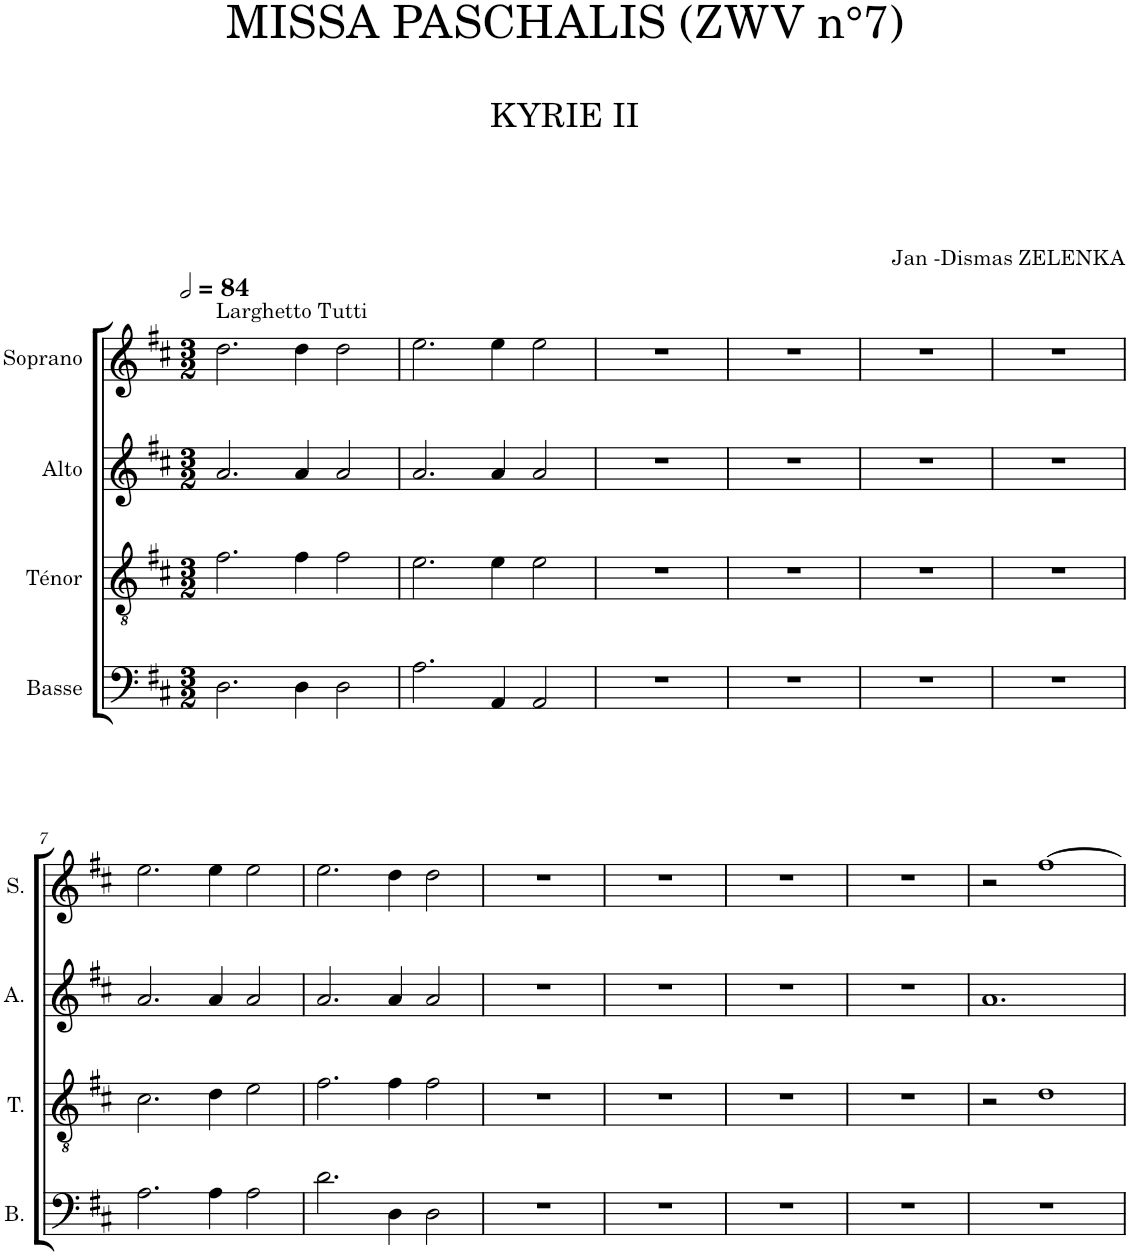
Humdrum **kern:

**kern	**kern	**kern	**kern
*part4	*part3	*part2	*part1
*staff4	*staff3	*staff2	*staff1
*I"Basse	*I"Ténor	*I"Alto	*I"Soprano
*I'B.	*I'T.	*I'A.	*I'S.
*clefF4	*clefGv2	*clefG2	*clefG2
*k[f#c#]	*k[f#c#]	*k[f#c#]	*k[f#c#]
*M3/2	*M3/2	*M3/2	*M3/2
*MM168	*MM168	*MM168	*MM168
=1	=1	=1	=1
!	!	!	!LO:TX:a:t=Larghetto Tutti
2.D\	2.f#\	2.a/	2.dd\
4D\	4f#\	4a/	4dd\
2D\	2f#\	2a/	2dd\
=2	=2	=2	=2
2.A\	2.e\	2.a/	2.ee\
4AA/	4e\	4a/	4ee\
2AA/	2e\	2a/	2ee\
=3	=3	=3	=3
1.r	1.r	1.r	1.r
=4	=4	=4	=4
1.r	1.r	1.r	1.r
=5	=5	=5	=5
1.r	1.r	1.r	1.r
=6	=6	=6	=6
1.r	1.r	1.r	1.r
!!LO:LB:g=z
=7	=7	=7	=7
2.A\	2.c#\	2.a/	2.ee\
4A\	4d\	4a/	4ee\
2A\	2e\	2a/	2ee\
=8	=8	=8	=8
2.d\	2.f#\	2.a/	2.ee\
4D\	4f#\	4a/	4dd\
2D\	2f#\	2a/	2dd\
=9	=9	=9	=9
1.r	1.r	1.r	1.r
=10	=10	=10	=10
1.r	1.r	1.r	1.r
=11	=11	=11	=11
1.r	1.r	1.r	1.r
=12	=12	=12	=12
1.r	1.r	1.r	1.r
=13	=13	=13	=13
1.r	2r	1.a	2r
.	1d	.	[1ff#
=	=	=	=
*-	*-	*-	*-
